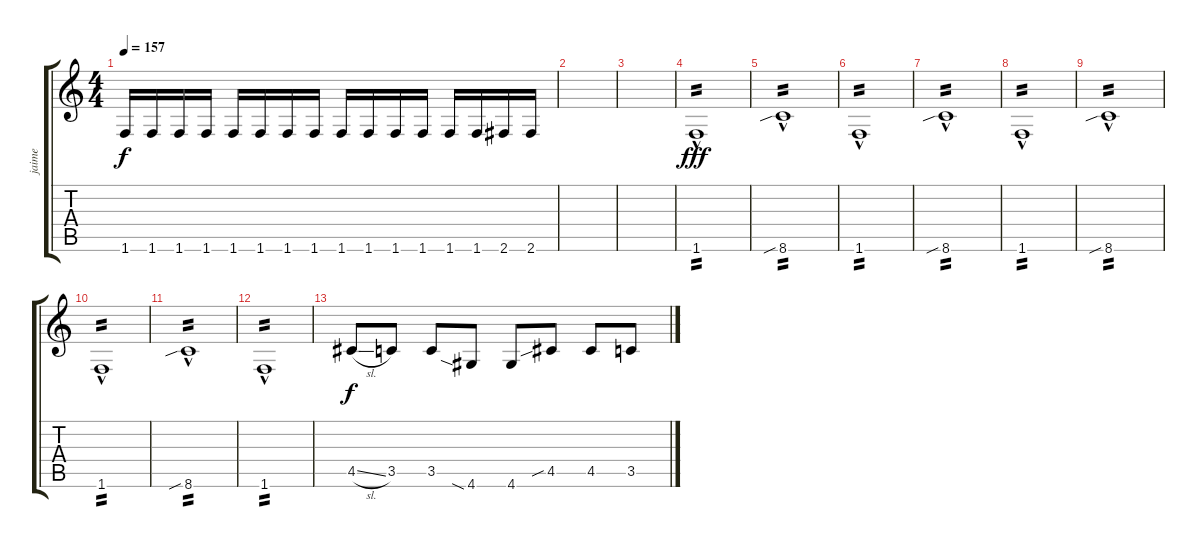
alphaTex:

\track ("jaime" "jaime") {instrument distortionguitar}
\staff {score tabs}
\tuning (E4 B3 G3 D3 A2 E2) {hide}
\ts (4 4)
\tempo 157
\clef g2
\ks c
1.6.16{dy f} 1.6.16 1.6.16 1.6.16 1.6.16 1.6.16 1.6.16 1.6.16 1.6.16 1.6.16 1.6.16 1.6.16 1.6.16 1.6.16 2.6.16 2.6.16 |
|
|
1.6{hac}.1{tp 2 dy fff} |
8.6{sib hac}.1{tp 2} |
1.6{hac}.1{tp 2} |
8.6{sib hac}.1{tp 2} |
1.6{hac}.1{tp 2} |
8.6{sib hac}.1{tp 2} |
1.6{hac}.1{tp 2} |
8.6{sib hac}.1{tp 2} |
1.6{hac}.1{tp 2} |
4.5{sl}.8{dy f volume 14} 3.5.8 3.5.8 4.6{sia}.8 4.6.8 4.5{sib}.8 4.5.8 3.5.8
